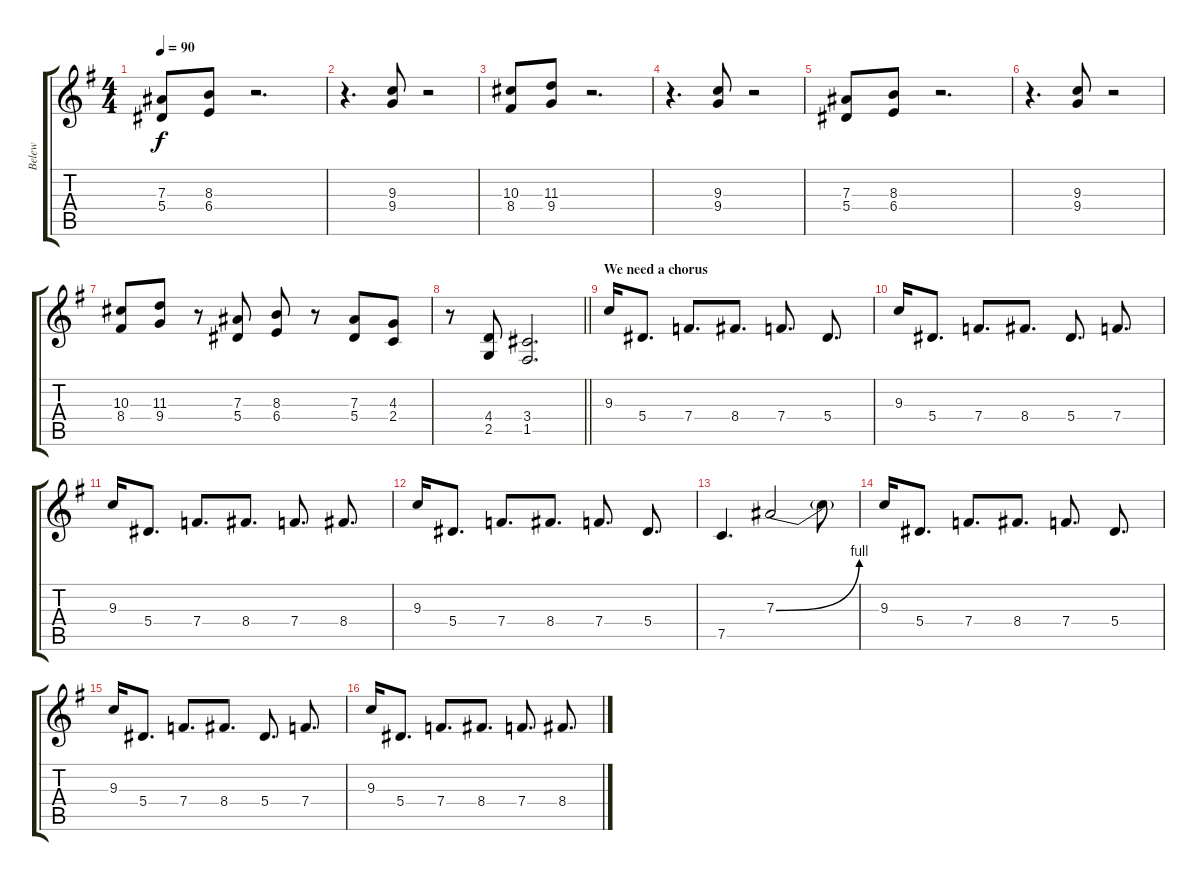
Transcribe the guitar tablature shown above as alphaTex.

\track ("Belew" "Belew") {instrument overdrivenguitar}
\staff {score tabs}
\tuning (C4 G3 Eb3 Bb2 F2 C2) {hide}
\ts (4 4)
\tempo 90
\clef g2
\ks eminor
(7.3 5.4).8{dy f} (8.3 6.4).8 r.2{d} |
r.4{d} (9.3 9.4).8 r.2 |
(10.3 8.4).8 (11.3 9.4).8 r.2{d} |
r.4{d} (9.3 9.4).8 r.2 |
(7.3 5.4).8 (8.3 6.4).8 r.2{d} |
r.4{d} (9.3 9.4).8 r.2 |
(10.3 8.4).8 (11.3 9.4).8 r.8 (7.3 5.4).8 (8.3 6.4).8 r.8 (7.3 5.4).8 (4.3 2.4).8 |
\barLineRight lightlight
r.8 (4.4 2.5).8 (3.4 1.5).2{d} |
\section ("" "We need a chorus")
9.3.16 5.4.8{d} 7.4.8{d} 8.4.8{d} 7.4.8{d} 5.4.8{d} |
9.3.16 5.4.8{d} 7.4.8{d} 8.4.8{d} 5.4.8{d} 7.4.8{d} |
9.3.16 5.4.8{d} 7.4.8{d} 8.4.8{d} 7.4.8{d} 8.4.8{d} |
9.3.16 5.4.8{d} 7.4.8{d} 8.4.8{d} 7.4.8{d} 5.4.8{d} |
7.5.4{d} 7.3{be (bend 0 0 60 4)}.2 7.3{t}.8 |
9.3.16 5.4.8{d} 7.4.8{d} 8.4.8{d} 7.4.8{d} 5.4.8{d} |
9.3.16 5.4.8{d} 7.4.8{d} 8.4.8{d} 5.4.8{d} 7.4.8{d} |
9.3.16 5.4.8{d} 7.4.8{d} 8.4.8{d} 7.4.8{d} 8.4.8{d}
